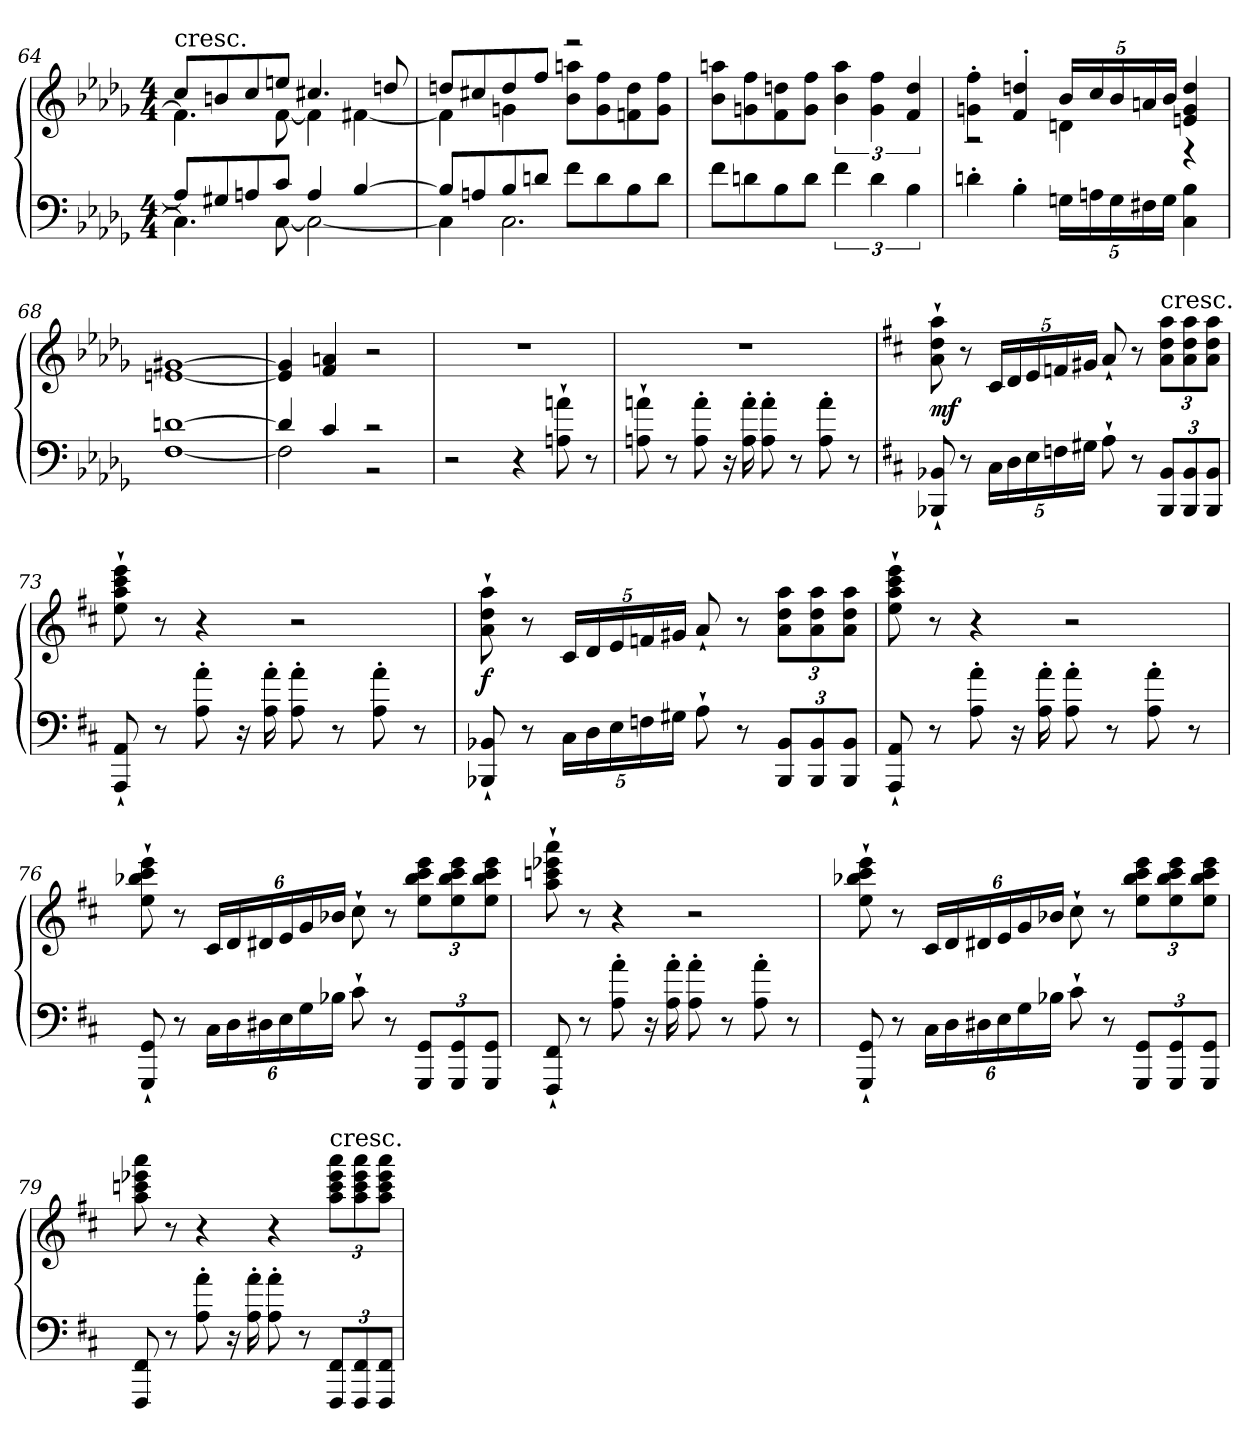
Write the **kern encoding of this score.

**kern	**kern	**dynam
*part1	*part1	*part1
*staff2	*staff1	*staff1/2
*clefF4	*clefG2	*
*k[b-e-a-d-g-]	*k[b-e-a-d-g-]	*
*M4/4	*M4/4	*
=64	=64	=64
*^	*^	*
!	!	!LO:TX:t=cresc.	!	!
8A/L]	4.C\]	8cc/L	4.f\]	.
8G#X/	.	8bn/	.	.
8An/	.	8cc/	.	.
8c/J	[8C\	8een/J	[8f\	.
4A/	2C\_	4.cc#X/	4f\]	.
[4B-/	.	.	[4f#X\	.
.	.	8ddn/	.	.
=65	=65	=65	=65	=65
8B-/L]	4C\]	8ddn/L	4f#\]	.
8An/	.	8cc#X/	.	.
8B-/	2.C\	8dd/	4gn\	.
8dn/J	.	8ff/J	.	.
8f\L	.	2r	8b-\ 8aan\L	.
8d\	.	.	8g\ 8ff\	.
8B-\	.	.	8fn\ 8dd\	.
8d\J	.	.	8g\ 8ff\J	.
*v	*v	*	*	*
*	*v	*v	*
=66	=66	=66
8f\L	8b-\ 8aan\L	.
8dn\	8gn\ 8ff\	.
8B-\	8f\ 8ddn\	.
8d\J	8g\ 8ff\J	.
6f\	6b-\ 6aa\	.
6d\	6g\ 6ff\	.
6B-\	6f/ 6dd/	.
=67	=67	=67
*	*^	*
4dn'\	4gn'\ 4ff'\	2r	.
4B-'\	4f'/ 4ddn'/	.	.
20Gn\LL	20b-/LL	4dn\	.
20An\	20cc/	.	.
20G\	20b-/	.	.
20F#X\	20an/	.	.
20G\JJ	20b-/JJ	.	.
4C\ 4B-\	4en/ 4g/ 4dd/	4r	.
*	*v	*v	*
=68	=68	=68
[1F [1dn	[1en [1g#X	.
=69	=69	=69
*^	*	*
4d/]	2F\]	4e]/ 4g#]/	.
4c/	.	4f/ 4an/	.
2r	2r	2r	.
*v	*v	*	*
=70	=70	=70
*	*MM120	*
2r	1r	.
4r	.	.
8An`\ 8an`\	.	.
8r	.	.
=71	=71	=71
8An`\ 8an`\	1r	.
8r	.	.
8A'\ 8a'\	.	.
16r	.	.
16A'\ 16a'\	.	.
8A'\ 8a'\	.	.
8r	.	.
8A'\ 8a'\	.	.
8r	.	.
=72	=72	=72
*k[f#c#]	*k[f#c#]	*
8BBB-X`/ 8BB-X`/	8a`\ 8dd`\ 8aa`\	mf
8r	8r	.
20C#\LL	20c#/LL	.
20D\	20d/	.
20E\	20e/	.
20Fn\	20fn/	.
20G#X\JJ	20g#X/JJ	.
8A`\	8a`/	.
8r	8r	.
!	!LO:TX:t=cresc.	!
12BBB-/ 12BB-/L	12a\ 12dd\ 12aa\L	.
12BBB-/ 12BB-/	12a\ 12dd\ 12aa\	.
12BBB-/ 12BB-/J	12a\ 12dd\ 12aa\J	.
=73	=73	=73
8AAA`/ 8AA`/	8ee`\ 8aa`\ 8ccc#`\ 8eee`\	.
8r	8r	.
8A'\ 8a'\	4r	.
16r	.	.
16A'\ 16a'\	.	.
8A'\ 8a'\	2r	.
8r	.	.
8A'\ 8a'\	.	.
8r	.	.
=74	=74	=74
8BBB-X`/ 8BB-X`/	8a`\ 8dd`\ 8aa`\	f
8r	8r	.
20C#\LL	20c#/LL	.
20D\	20d/	.
20E\	20e/	.
20Fn\	20fn/	.
20G#X\JJ	20g#X/JJ	.
8A`\	8a`/	.
8r	8r	.
12BBB-/ 12BB-/L	12a\ 12dd\ 12aa\L	.
12BBB-/ 12BB-/	12a\ 12dd\ 12aa\	.
12BBB-/ 12BB-/J	12a\ 12dd\ 12aa\J	.
=75	=75	=75
8AAA`/ 8AA`/	8ee`\ 8aa`\ 8ccc#`\ 8eee`\	.
8r	8r	.
8A'\ 8a'\	4r	.
16r	.	.
16A'\ 16a'\	.	.
8A'\ 8a'\	2r	.
8r	.	.
8A'\ 8a'\	.	.
8r	.	.
=76	=76	=76
8GGG`/ 8GG`/	8ee`\ 8bb-X`\ 8ccc#`\ 8eee`\	.
8r	8r	.
24C#\LL	24c#/LL	.
24D\	24d/	.
24D#X\	24d#X/	.
24E\	24e/	.
24G\	24g/	.
24B-X\JJ	24b-X/JJ	.
8c#`\	8cc#`\	.
8r	8r	.
12GGG/ 12GG/L	12ee\ 12bb-\ 12ccc#\ 12eee\L	.
12GGG/ 12GG/	12ee\ 12bb-\ 12ccc#\ 12eee\	.
12GGG/ 12GG/J	12ee\ 12bb-\ 12ccc#\ 12eee\J	.
=77	=77	=77
8FFF#`/ 8FF#`/	8aa`\ 8cccn`\ 8eee-X`\ 8aaa`\	.
8r	8r	.
8A'\ 8a'\	4r	.
16r	.	.
16A'\ 16a'\	.	.
8A'\ 8a'\	2r	.
8r	.	.
8A'\ 8a'\	.	.
8r	.	.
=78	=78	=78
8GGG`/ 8GG`/	8ee`\ 8bb-X`\ 8ccc#`\ 8eee`\	.
8r	8r	.
24C#\LL	24c#/LL	.
24D\	24d/	.
24D#X\	24d#X/	.
24E\	24e/	.
24G\	24g/	.
24B-X\JJ	24b-X/JJ	.
8c#`\	8cc#`\	.
8r	8r	.
12GGG/ 12GG/L	12ee\ 12bb-\ 12ccc#\ 12eee\L	.
12GGG/ 12GG/	12ee\ 12bb-\ 12ccc#\ 12eee\	.
12GGG/ 12GG/J	12ee\ 12bb-\ 12ccc#\ 12eee\J	.
=79	=79	=79
8FFF#/ 8FF#/	8aa\ 8cccn\ 8eee-X\ 8aaa\	.
8r	8r	.
8A'\ 8a'\	4r	.
16r	.	.
16A'\ 16a'\	.	.
8A'\ 8a'\	4r	.
8r	.	.
!	!LO:TX:t=cresc.	!
12FFF#/ 12FF#/L	12aa\ 12ccc\ 12eee-\ 12aaa\L	.
12FFF#/ 12FF#/	12aa\ 12ccc\ 12eee-\ 12aaa\	.
12FFF#/ 12FF#/J	12aa\ 12ccc\ 12eee-\ 12aaa\J	.
=	=	=
*-	*-	*-
